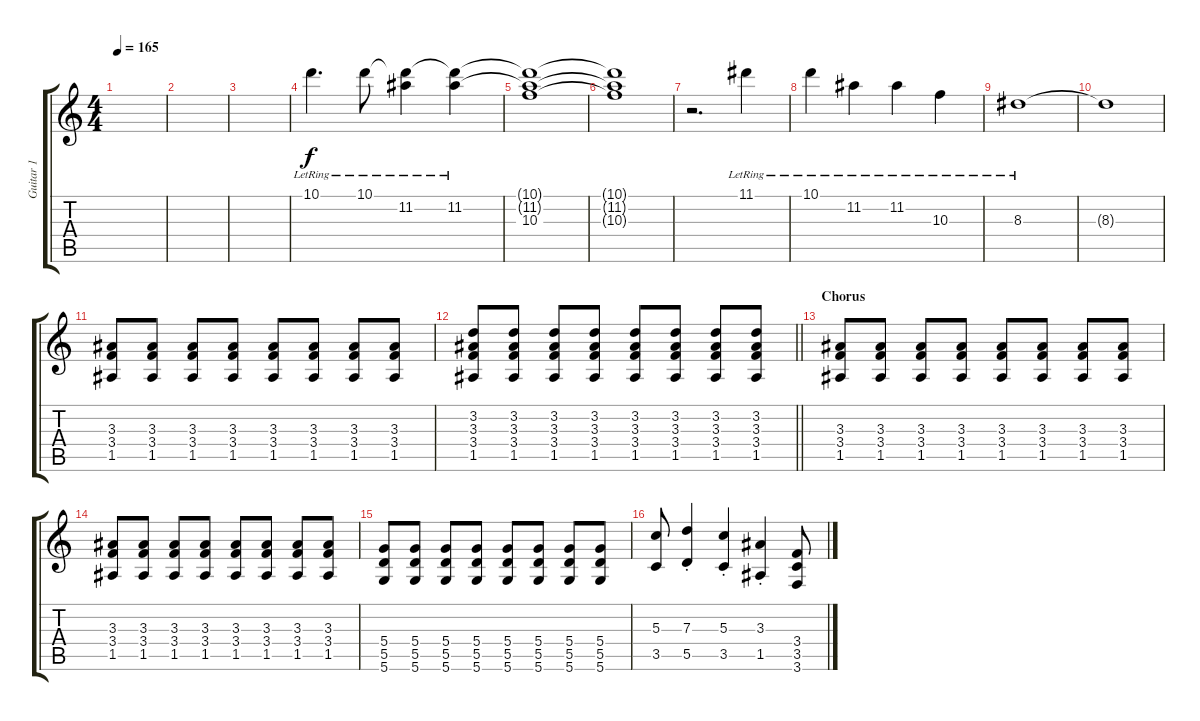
\track ("Guitar 1" "Guitar 1") {instrument overdrivenguitar}
\staff {score tabs}
\tuning (E4 B3 G3 D3 A2 D2) {hide}
\ts (4 4)
\tempo 165
\clef g2
\ks c
|
|
|
10.1{lr}.4{d volume 10 instrument overdrivenguitar} 10.1{lr}.8 (10.1{t} 11.2{lr}).4 (10.1{t} 11.2{lr}).4 |
(10.1{t} 11.2{t} 10.3).1 |
(10.1{t} 11.2{t} 10.3{t}).1 |
r.2{d} 11.1{lr}.4 |
10.1{lr}.4 11.2{lr}.4 11.2{lr}.4 10.3{lr}.4 |
8.3{lr}.1 |
8.3{t}.1 |
(3.3 3.4 1.5).8{volume 13 instrument overdrivenguitar} (3.3 3.4 1.5).8 (3.3 3.4 1.5).8 (3.3 3.4 1.5).8 (3.3 3.4 1.5).8 (3.3 3.4 1.5).8 (3.3 3.4 1.5).8 (3.3 3.4 1.5).8 |
\barLineRight lightlight
(3.2 3.3 3.4 1.5).8 (3.2 3.3 3.4 1.5).8 (3.2 3.3 3.4 1.5).8 (3.2 3.3 3.4 1.5).8 (3.2 3.3 3.4 1.5).8 (3.2 3.3 3.4 1.5).8 (3.2 3.3 3.4 1.5).8 (3.2 3.3 3.4 1.5).8 |
\section ("" "Chorus")
(3.3 3.4 1.5).8{volume 13} (3.3 3.4 1.5).8 (3.3 3.4 1.5).8 (3.3 3.4 1.5).8 (3.3 3.4 1.5).8 (3.3 3.4 1.5).8 (3.3 3.4 1.5).8 (3.3 3.4 1.5).8 |
(3.3 3.4 1.5).8 (3.3 3.4 1.5).8 (3.3 3.4 1.5).8 (3.3 3.4 1.5).8 (3.3 3.4 1.5).8 (3.3 3.4 1.5).8 (3.3 3.4 1.5).8 (3.3 3.4 1.5).8 |
(5.4 5.5 5.6).8 (5.4 5.5 5.6).8 (5.4 5.5 5.6).8 (5.4 5.5 5.6).8 (5.4 5.5 5.6).8 (5.4 5.5 5.6).8 (5.4 5.5 5.6).8 (5.4 5.5 5.6).8 |
(5.3 3.5).8 (7.3{st} 5.5{st}).4 (5.3{st} 3.5{st}).4 (3.3{st} 1.5{st}).4 (3.4 3.5 3.6).8
